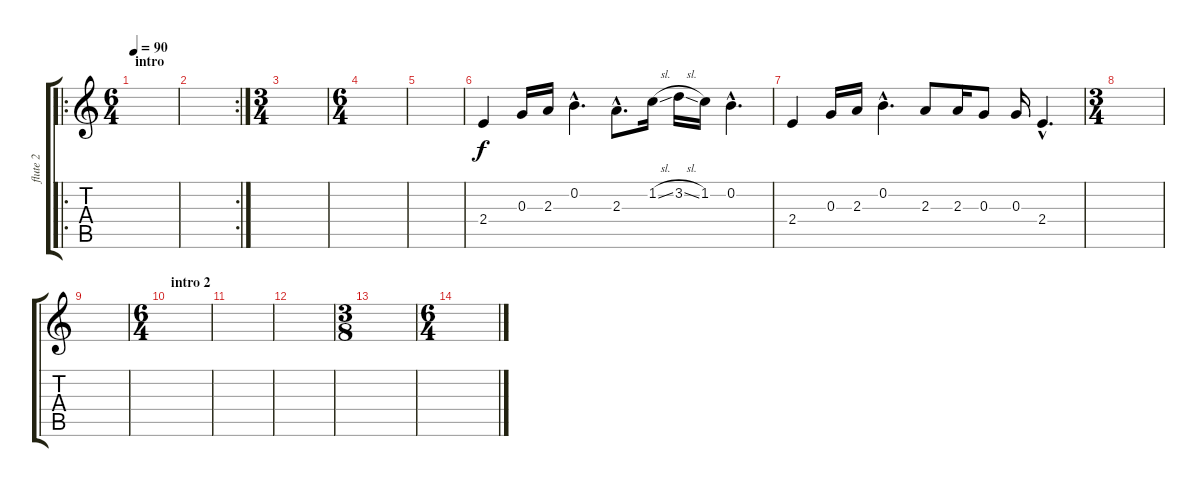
\track ("flute 2" "flute 2") {instrument flute}
\staff {score tabs}
\tuning (E5 B4 G4 D4 A3 E3) {hide}
\ro
\ts (6 4)
\section ("" "intro")
\tempo 90
\clef g2
\ks c
|
\rc 2
|
\ts (3 4)
|
\ts (6 4)
|
|
2.4.4 0.3.16 2.3.16 0.2{hac}.4{d} 2.3{hac}.8{d} 1.2{sl}.16 3.2{sl}.16 1.2.16 0.2{hac}.4{d} |
2.4.4 0.3.16 2.3.16 0.2{hac}.4{d} 2.3.8 2.3.16 0.3.8 0.3.16 2.4{hac}.4{d} |
\ts (3 4)
|
|
\ts (6 4)
\section ("" "intro 2")
|
|
|
\ts (3 8)
|
\ts (6 4)
